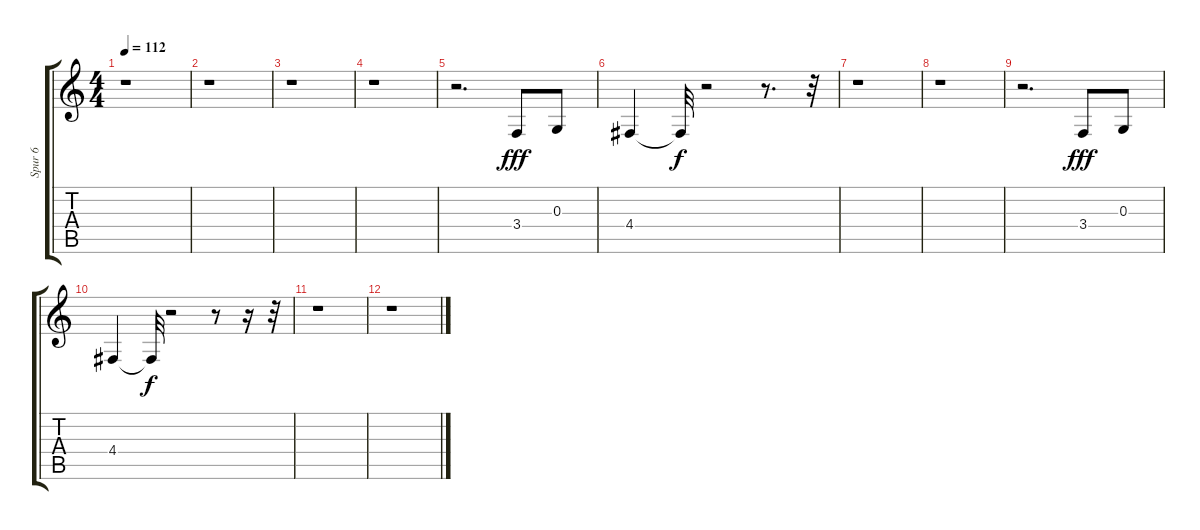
\track ("Spur 6" "Spur 6") {instrument trombone}
\staff {score tabs}
\tuning (E4 B3 G3 D3 A2 E2) {hide}
\ts (4 4)
\tempo 112
\clef g2
\ks c
r.1{dy fff} |
r.1 |
r.1 |
r.1 |
r.2{d} 3.4.8 0.3.8 |
4.4.4 4.4{t}.32{dy f} r.2 r.8{d} r.32 |
r.1 |
r.1 |
r.2{d} 3.4.8{dy fff} 0.3.8 |
4.4.4 4.4{t}.32{dy f} r.2 r.8 r.16 r.32 |
r.1 |
r.1
